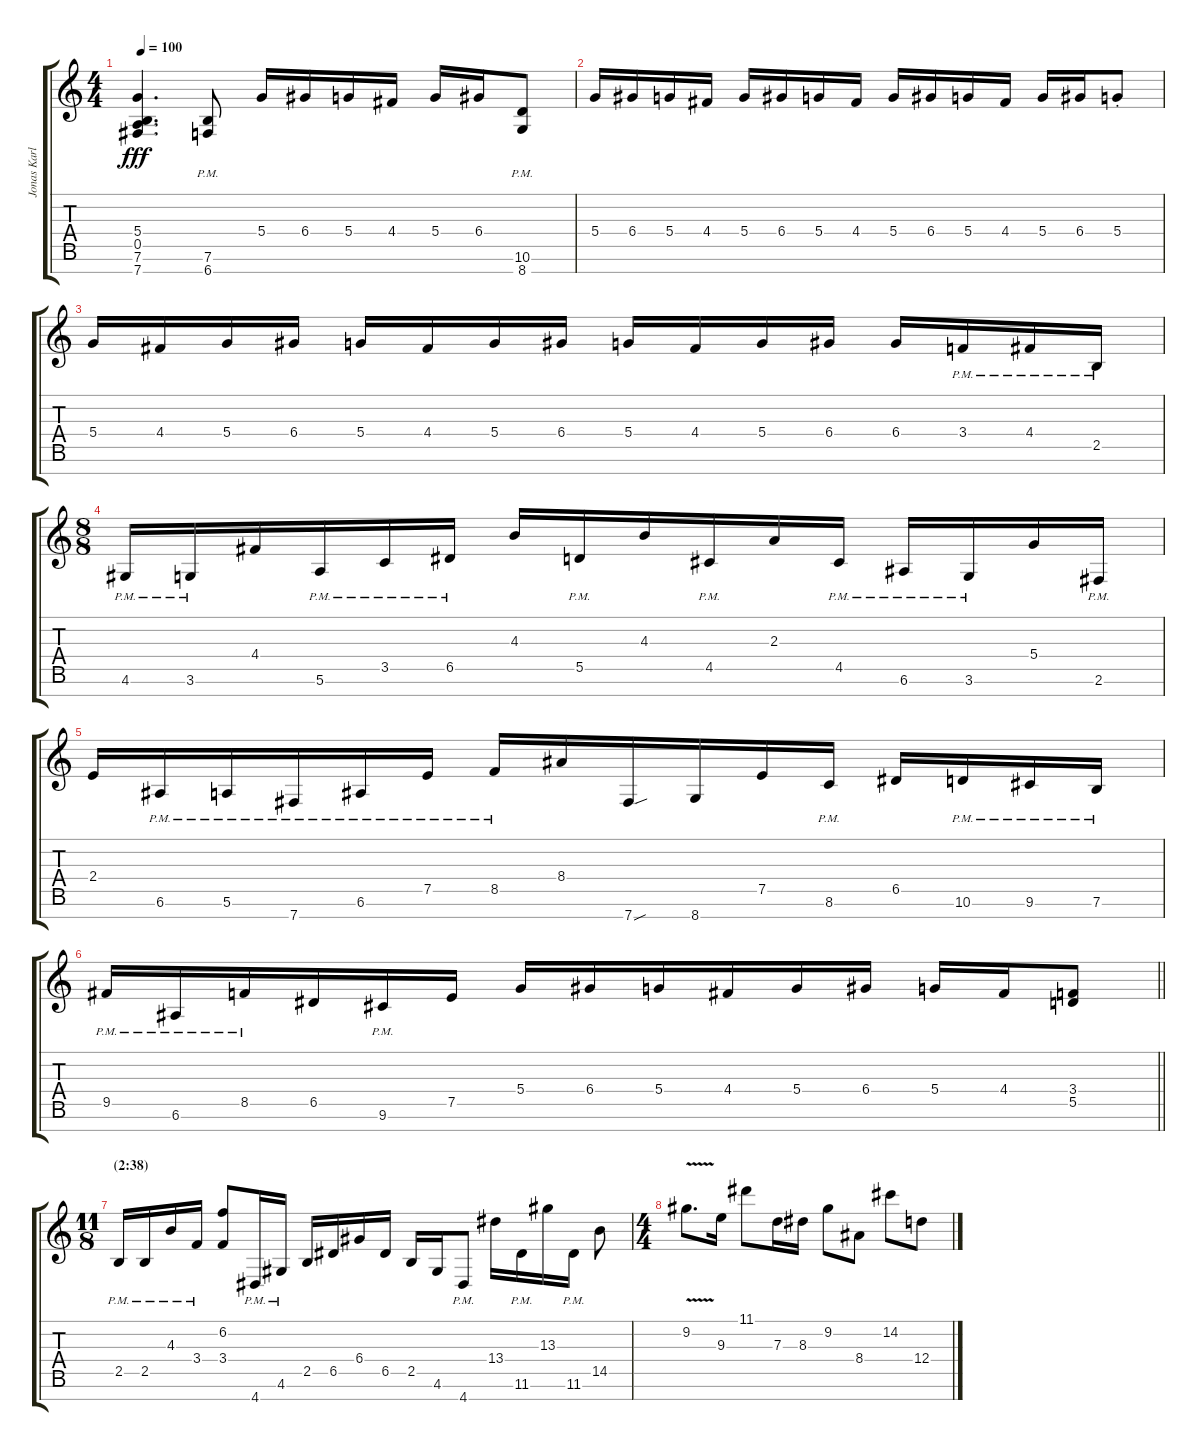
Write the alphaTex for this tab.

\track ("Jonas Karlsson" "Jonas Karl") {instrument distortionguitar}
\staff {score tabs}
\tuning (E4 B3 G3 D3 A2 E2 B1) {hide}
\ts (4 4)
\tempo 100
\clef g2
\ks c
(5.4 0.5 7.6 7.7).4{d dy fff} (7.6{pm} 6.7{pm}).8 5.4.16 6.4.16 5.4.16 4.4.16 5.4.16 6.4.16 (10.6{pm} 8.7{pm}).8 |
5.4.16 6.4.16 5.4.16 4.4.16 5.4.16 6.4.16 5.4.16 4.4.16 5.4.16 6.4.16 5.4.16 4.4.16 5.4.16 6.4.16 5.4{st}.8 |
5.4.16 4.4.16 5.4.16 6.4.16 5.4.16 4.4.16 5.4.16 6.4.16 5.4.16 4.4.16 5.4.16 6.4.16 6.4.16 3.4{pm}.16 4.4{pm}.16 2.5{pm}.16 |
\ts (8 8)
4.6{pm}.16 3.6{pm}.16 4.4.16 5.6{pm}.16 3.5{pm}.16 6.5{pm}.16 4.3.16 5.5{pm}.16 4.3.16 4.5{pm}.16 2.3.16 4.5{pm}.16 6.6{pm}.16 3.6{pm}.16 5.4.16 2.6{pm}.16 |
2.4.16 6.6{pm}.16 5.6{pm}.16 7.7{pm}.16 6.6{pm}.16 7.5{pm}.16 8.5{pm}.16 8.4.16 7.7{sou}.16 8.7.16 7.5.16 8.6{pm}.16 6.5.16 10.6{pm}.16 9.6{pm}.16 7.6{pm}.16 |
\barLineRight lightlight
9.5{pm}.16 6.6{pm}.16 8.5{pm}.16 6.5.16 9.6{pm}.16 7.5.16 5.4.16 6.4.16 5.4.16 4.4.16 5.4.16 6.4.16 5.4.16 4.4.16 (3.4 5.5).8 |
\ts (11 8)
\section ("" "(2:38)")
2.5{pm}.16 2.5{pm}.16 4.3{pm}.16 3.4{pm}.16 (6.2 3.4).8 4.7{pm}.16 4.6{pm}.16 2.5.16 6.5.16 6.4.16 6.5.16 2.5.16 4.6.16 4.7{pm}.8 13.4.16 11.6{pm}.16 13.3.16 11.6{pm}.16 14.5.8 |
\ts (4 4)
9.2{v}.8{d} 9.3.16 11.1.8 7.3.16 8.3.16 9.2.8 8.4.8 14.2.8 12.4.8
